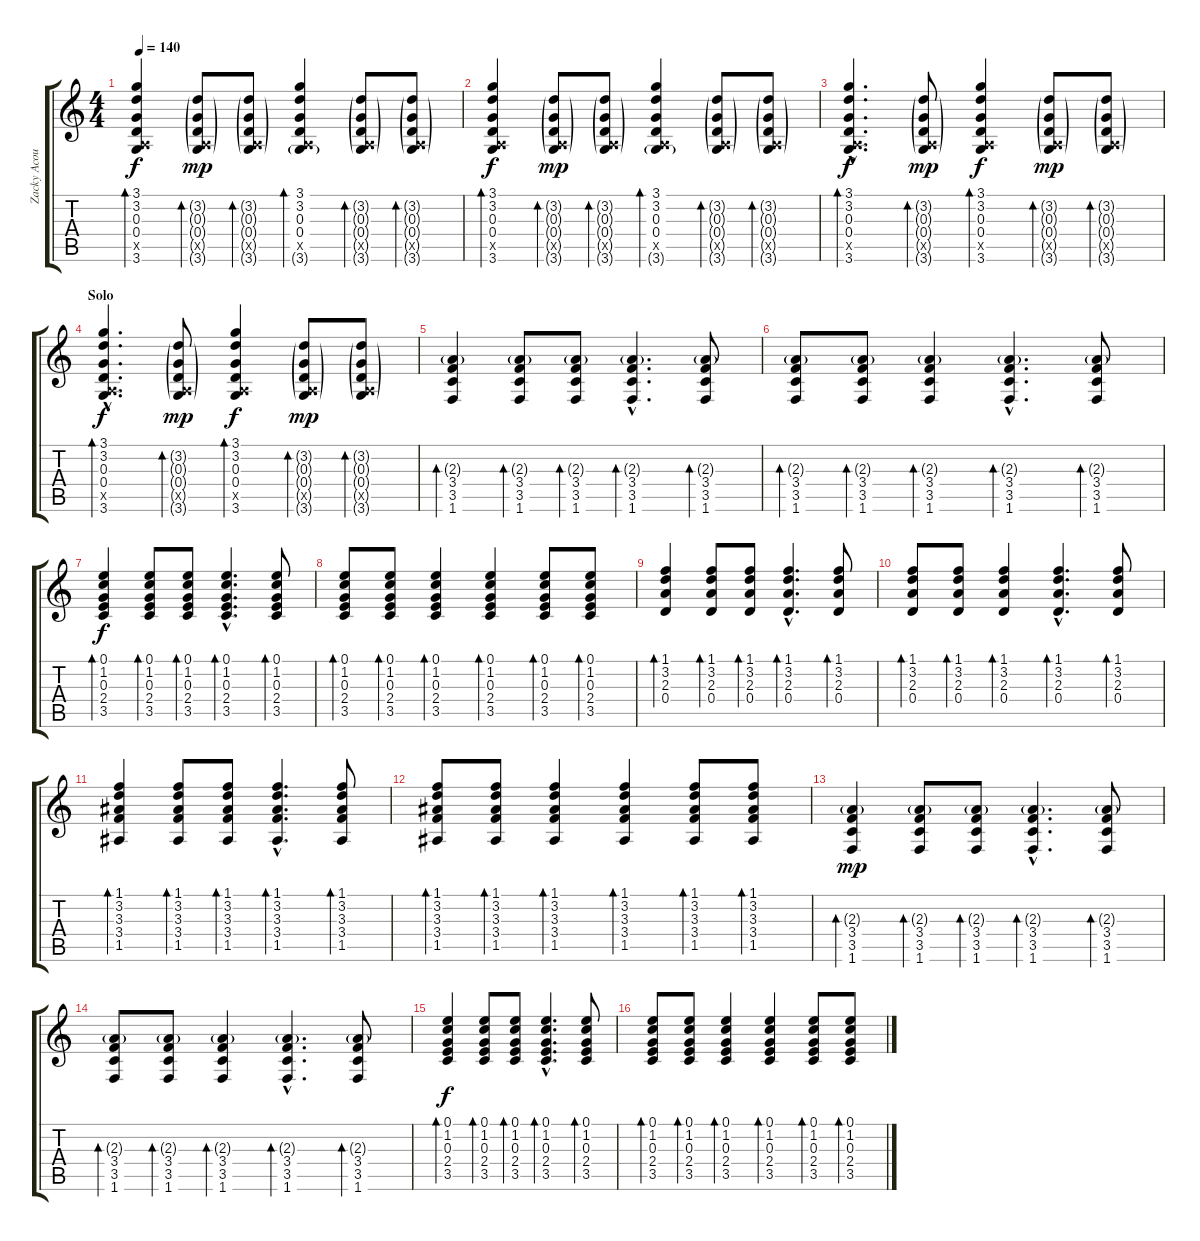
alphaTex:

\track ("Zacky Acoustic" "Zacky Acou") {instrument acousticguitarsteel}
\staff {score tabs}
\tuning (E4 B3 G3 D3 A2 E2) {hide}
\ts (4 4)
\tempo 140
\clef g2
\ks c
(3.1 3.2 0.3 0.4 0.5{x} 3.6).4{bd 30 dy f} (3.2{g} 0.3{g} 0.4{g} 0.5{g x} 3.6{g}).8{bd 30 dy mp} (3.2{g} 0.3{g} 0.4{g} 0.5{g x} 3.6{g}).8{bd 30} (3.1 3.2 0.3 0.4 0.5{x} 3.6{g}).4{bd 30} (3.2{g} 0.3{g} 0.4{g} 0.5{g x} 3.6{g}).8{bd 60} (3.2{g} 0.3{g} 0.4{g} 0.5{g x} 3.6{g}).8{bd 60} |
(3.1 3.2 0.3 0.4 0.5{x} 3.6).4{bd 30 dy f} (3.2{g} 0.3{g} 0.4{g} 0.5{g x} 3.6{g}).8{bd 30 dy mp} (3.2{g} 0.3{g} 0.4{g} 0.5{g x} 3.6{g}).8{bd 30} (3.1 3.2 0.3 0.4 0.5{x} 3.6{g}).4{bd 30} (3.2{g} 0.3{g} 0.4{g} 0.5{g x} 3.6{g}).8{bd 60} (3.2{g} 0.3{g} 0.4{g} 0.5{g x} 3.6{g}).8{bd 60} |
(3.1{hac} 3.2{hac} 0.3{hac} 0.4{hac} 0.5{hac x} 3.6{hac}).4{d bd 30 dy f} (3.2{g} 0.3{g} 0.4{g} 0.5{g x} 3.6{g}).8{bd 30 dy mp} (3.1 3.2 0.3 0.4 0.5{x} 3.6).4{bd 30 dy f} (3.2{g} 0.3{g} 0.4{g} 0.5{g x} 3.6{g}).8{bd 30 dy mp} (3.2{g} 0.3{g} 0.4{g} 0.5{g x} 3.6{g}).8{bd 60} |
\section ("" "Solo")
(3.1{hac} 3.2{hac} 0.3{hac} 0.4{hac} 0.5{hac x} 3.6{hac}).4{d bd 30 dy f} (3.2{g} 0.3{g} 0.4{g} 0.5{g x} 3.6{g}).8{bd 30 dy mp} (3.1 3.2 0.3 0.4 0.5{x} 3.6).4{bd 30 dy f} (3.2{g} 0.3{g} 0.4{g} 0.5{g x} 3.6{g}).8{bd 30 dy mp} (3.2{g} 0.3{g} 0.4{g} 0.5{g x} 3.6{g}).8{bd 60} |
(2.3{g} 3.4 3.5 1.6).4{bd 60} (2.3{g} 3.4 3.5 1.6).8{bd 60} (2.3{g} 3.4 3.5 1.6).8{bd 60} (2.3{g hac} 3.4{hac} 3.5{hac} 1.6{hac}).4{d bd 60} (2.3{g} 3.4 3.5 1.6).8{bd 60} |
(2.3{g} 3.4 3.5 1.6).8{bd 60} (2.3{g} 3.4 3.5 1.6).8{bd 60} (2.3{g} 3.4 3.5 1.6).4{bd 60} (2.3{g hac} 3.4{hac} 3.5{hac} 1.6{hac}).4{d bd 60} (2.3{g} 3.4 3.5 1.6).8{bd 60} |
(0.1 1.2 0.3 2.4 3.5).4{bd 60 dy f} (0.1 1.2 0.3 2.4 3.5).8{bd 60} (0.1 1.2 0.3 2.4 3.5).8{bd 60} (0.1{hac} 1.2{hac} 0.3{hac} 2.4{hac} 3.5{hac}).4{d bd 60} (0.1 1.2 0.3 2.4 3.5).8{bd 60} |
(0.1 1.2 0.3 2.4 3.5).8{bd 60} (0.1 1.2 0.3 2.4 3.5).8{bd 60} (0.1 1.2 0.3 2.4 3.5).4{bd 60} (0.1 1.2 0.3 2.4 3.5).4{bd 60} (0.1 1.2 0.3 2.4 3.5).8{bd 60} (0.1 1.2 0.3 2.4 3.5).8{bd 60} |
(1.1 3.2 2.3 0.4).4{bd 60} (1.1 3.2 2.3 0.4).8{bd 60} (1.1 3.2 2.3 0.4).8{bd 60} (1.1{hac} 3.2{hac} 2.3{hac} 0.4{hac}).4{d bd 60} (1.1 3.2 2.3 0.4).8{bd 60} |
(1.1 3.2 2.3 0.4).8{bd 60} (1.1 3.2 2.3 0.4).8{bd 60} (1.1 3.2 2.3 0.4).4{bd 60} (1.1{hac} 3.2{hac} 2.3{hac} 0.4{hac}).4{d bd 60} (1.1 3.2 2.3 0.4).8{bd 60} |
(1.1 3.2 3.3 3.4 1.5).4{bd 60} (1.1 3.2 3.3 3.4 1.5).8{bd 60} (1.1 3.2 3.3 3.4 1.5).8{bd 60} (1.1{hac} 3.2{hac} 3.3{hac} 3.4{hac} 1.5{hac}).4{d bd 60} (1.1 3.2 3.3 3.4 1.5).8{bd 60} |
(1.1 3.2 3.3 3.4 1.5).8{bd 60} (1.1 3.2 3.3 3.4 1.5).8{bd 60} (1.1 3.2 3.3 3.4 1.5).4{bd 60} (1.1 3.2 3.3 3.4 1.5).4{bd 60} (1.1 3.2 3.3 3.4 1.5).8{bd 60} (1.1 3.2 3.3 3.4 1.5).8{bd 60} |
(2.3{g} 3.4 3.5 1.6).4{bd 60 dy mp} (2.3{g} 3.4 3.5 1.6).8{bd 60} (2.3{g} 3.4 3.5 1.6).8{bd 60} (2.3{g hac} 3.4{hac} 3.5{hac} 1.6{hac}).4{d bd 60} (2.3{g} 3.4 3.5 1.6).8{bd 60} |
(2.3{g} 3.4 3.5 1.6).8{bd 60} (2.3{g} 3.4 3.5 1.6).8{bd 60} (2.3{g} 3.4 3.5 1.6).4{bd 60} (2.3{g hac} 3.4{hac} 3.5{hac} 1.6{hac}).4{d bd 60} (2.3{g} 3.4 3.5 1.6).8{bd 60} |
(0.1 1.2 0.3 2.4 3.5).4{bd 60 dy f} (0.1 1.2 0.3 2.4 3.5).8{bd 60} (0.1 1.2 0.3 2.4 3.5).8{bd 60} (0.1{hac} 1.2{hac} 0.3{hac} 2.4{hac} 3.5{hac}).4{d bd 60} (0.1 1.2 0.3 2.4 3.5).8{bd 60} |
(0.1 1.2 0.3 2.4 3.5).8{bd 60} (0.1 1.2 0.3 2.4 3.5).8{bd 60} (0.1 1.2 0.3 2.4 3.5).4{bd 60} (0.1 1.2 0.3 2.4 3.5).4{bd 60} (0.1 1.2 0.3 2.4 3.5).8{bd 60} (0.1 1.2 0.3 2.4 3.5).8{bd 60}
